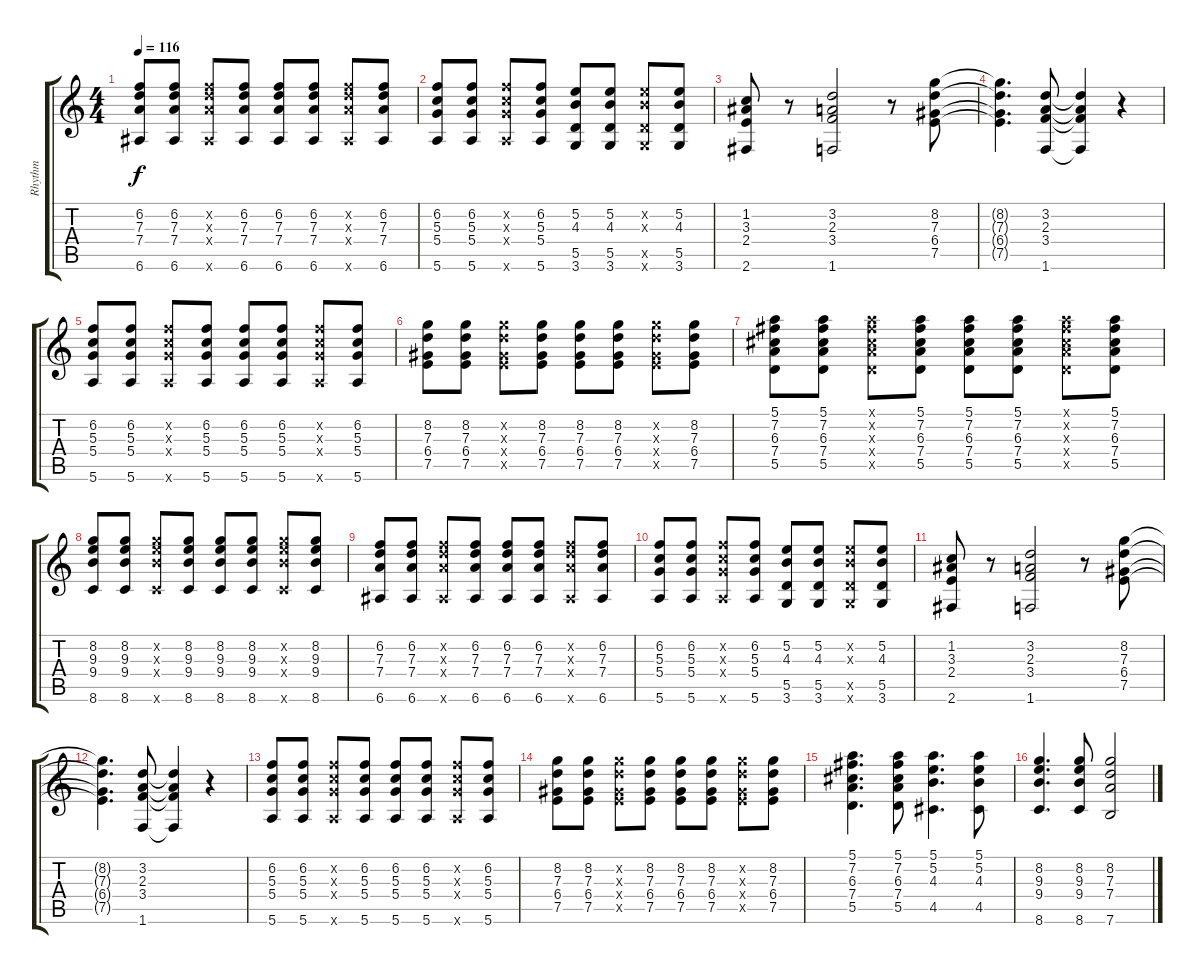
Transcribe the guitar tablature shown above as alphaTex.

\track ("Rhythm" "Rhythm") {instrument acousticguitarsteel}
\staff {score tabs}
\tuning (E4 B3 G3 D3 A2 E2) {hide}
\ts (4 4)
\tempo 116
\clef g2
\ks c
(6.2 7.3 7.4 6.6).8{dy f} (6.2 7.3 7.4 6.6).8 (6.2{x} 7.3{x} 7.4{x} 6.6{x}).8 (6.2 7.3 7.4 6.6).8 (6.2 7.3 7.4 6.6).8 (6.2 7.3 7.4 6.6).8 (6.2{x} 7.3{x} 7.4{x} 6.6{x}).8 (6.2 7.3 7.4 6.6).8 |
(6.2 5.3 5.4 5.6).8 (6.2 5.3 5.4 5.6).8 (6.2{x} 5.3{x} 5.4{x} 5.6{x}).8 (6.2 5.3 5.4 5.6).8 (5.2 4.3 5.5 3.6).8 (5.2 4.3 5.5 3.6).8 (5.2{x} 4.3{x} 5.5{x} 3.6{x}).8 (5.2 4.3 5.5 3.6).8 |
(1.2 3.3 2.4 2.6).8 r.8 (3.2 2.3 3.4 1.6).2 r.8 (8.2 7.3 6.4 7.5).8 |
(8.2{t} 7.3{t} 6.4{t} 7.5{t}).4{d} (3.2 2.3 3.4 1.6).8 (3.2{t} 2.3{t} 3.4{t} 1.6{t}).4 r.4 |
(6.2 5.3 5.4 5.6).8 (6.2 5.3 5.4 5.6).8 (6.2{x} 5.3{x} 5.4{x} 5.6{x}).8 (6.2 5.3 5.4 5.6).8 (6.2 5.3 5.4 5.6).8 (6.2 5.3 5.4 5.6).8 (6.2{x} 5.3{x} 5.4{x} 5.6{x}).8 (6.2 5.3 5.4 5.6).8 |
(8.2 7.3 6.4 7.5).8 (8.2 7.3 6.4 7.5).8 (8.2{x} 7.3{x} 6.4{x} 7.5{x}).8 (8.2 7.3 6.4 7.5).8 (8.2 7.3 6.4 7.5).8 (8.2 7.3 6.4 7.5).8 (8.2{x} 7.3{x} 6.4{x} 7.5{x}).8 (8.2 7.3 6.4 7.5).8 |
(5.1 7.2 6.3 7.4 5.5).8 (5.1 7.2 6.3 7.4 5.5).8 (5.1{x} 7.2{x} 6.3{x} 7.4{x} 5.5{x}).8 (5.1 7.2 6.3 7.4 5.5).8 (5.1 7.2 6.3 7.4 5.5).8 (5.1 7.2 6.3 7.4 5.5).8 (5.1{x} 7.2{x} 6.3{x} 7.4{x} 5.5{x}).8 (5.1 7.2 6.3 7.4 5.5).8 |
(8.2 9.3 9.4 8.6).8 (8.2 9.3 9.4 8.6).8 (8.2{x} 9.3{x} 9.4{x} 8.6{x}).8 (8.2 9.3 9.4 8.6).8 (8.2 9.3 9.4 8.6).8 (8.2 9.3 9.4 8.6).8 (8.2{x} 9.3{x} 9.4{x} 8.6{x}).8 (8.2 9.3 9.4 8.6).8 |
(6.2 7.3 7.4 6.6).8 (6.2 7.3 7.4 6.6).8 (6.2{x} 7.3{x} 7.4{x} 6.6{x}).8 (6.2 7.3 7.4 6.6).8 (6.2 7.3 7.4 6.6).8 (6.2 7.3 7.4 6.6).8 (6.2{x} 7.3{x} 7.4{x} 6.6{x}).8 (6.2 7.3 7.4 6.6).8 |
(6.2 5.3 5.4 5.6).8 (6.2 5.3 5.4 5.6).8 (6.2{x} 5.3{x} 5.4{x} 5.6{x}).8 (6.2 5.3 5.4 5.6).8 (5.2 4.3 5.5 3.6).8 (5.2 4.3 5.5 3.6).8 (5.2{x} 4.3{x} 5.5{x} 3.6{x}).8 (5.2 4.3 5.5 3.6).8 |
(1.2 3.3 2.4 2.6).8 r.8 (3.2 2.3 3.4 1.6).2 r.8 (8.2 7.3 6.4 7.5).8 |
(8.2{t} 7.3{t} 6.4{t} 7.5{t}).4{d} (3.2 2.3 3.4 1.6).8 (3.2{t} 2.3{t} 3.4{t} 1.6{t}).4 r.4 |
(6.2 5.3 5.4 5.6).8 (6.2 5.3 5.4 5.6).8 (6.2{x} 5.3{x} 5.4{x} 5.6{x}).8 (6.2 5.3 5.4 5.6).8 (6.2 5.3 5.4 5.6).8 (6.2 5.3 5.4 5.6).8 (6.2{x} 5.3{x} 5.4{x} 5.6{x}).8 (6.2 5.3 5.4 5.6).8 |
(8.2 7.3 6.4 7.5).8 (8.2 7.3 6.4 7.5).8 (8.2{x} 7.3{x} 6.4{x} 7.5{x}).8 (8.2 7.3 6.4 7.5).8 (8.2 7.3 6.4 7.5).8 (8.2 7.3 6.4 7.5).8 (8.2{x} 7.3{x} 6.4{x} 7.5{x}).8 (8.2 7.3 6.4 7.5).8 |
(5.1 7.2 6.3 7.4 5.5).4{d} (5.1 7.2 6.3 7.4 5.5).8 (5.1 5.2 4.3 4.5).4{d} (5.1 5.2 4.3 4.5).8 |
(8.2 9.3 9.4 8.6).4{d} (8.2 9.3 9.4 8.6).8 (8.2 7.3 7.4 7.6).2
